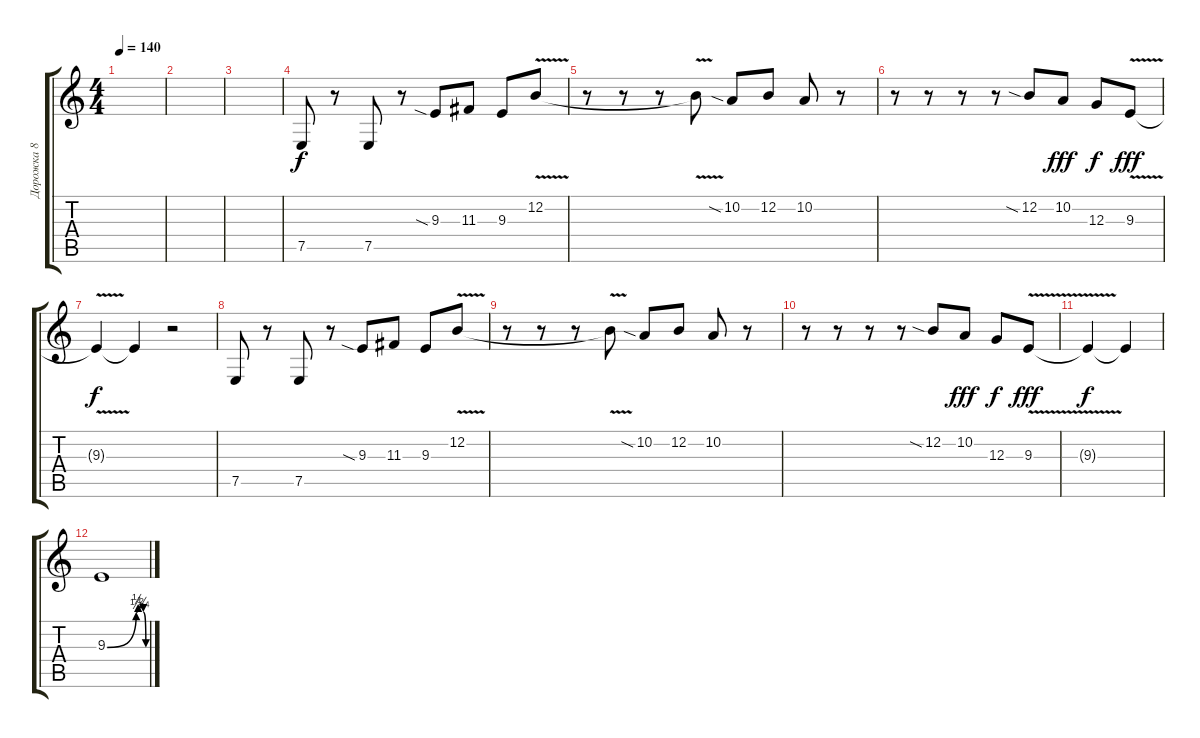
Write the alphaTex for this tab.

\track ("Дорожка 8" "Дорожка 8") {instrument trombone}
\staff {score tabs}
\tuning (E4 B3 G3 D3 A2 E2) {hide}
\ts (4 4)
\tempo 140
\clef g2
\ks c
|
|
|
7.5.8 r.8 7.5.8 r.8 9.3{sia}.8 11.3.8 9.3.8 12.2{v}.8 |
r.8 r.8 r.8 12.2{t}.8 10.2{sia}.8 12.2.8 10.2.8 r.8 |
r.8 r.8 r.8 r.8 12.2{sia}.8 10.2.8{dy fff} 12.3.8{dy f} 9.3{v}.8{dy fff} |
9.3{t}.4{dy f} 9.3{t}.4 r.2 |
7.5.8 r.8 7.5.8 r.8 9.3{sia}.8 11.3.8 9.3.8 12.2{v}.8 |
r.8 r.8 r.8 12.2{t}.8 10.2{sia}.8 12.2.8 10.2.8 r.8 |
r.8 r.8 r.8 r.8 12.2{sia}.8 10.2.8{dy fff} 12.3.8{dy f} 9.3{v}.8{dy fff} |
9.3{t}.4{dy f} 9.3{t}.4 |
9.3{be (custom 0 0 45 1 48 2 56 1 60 0)}.1
